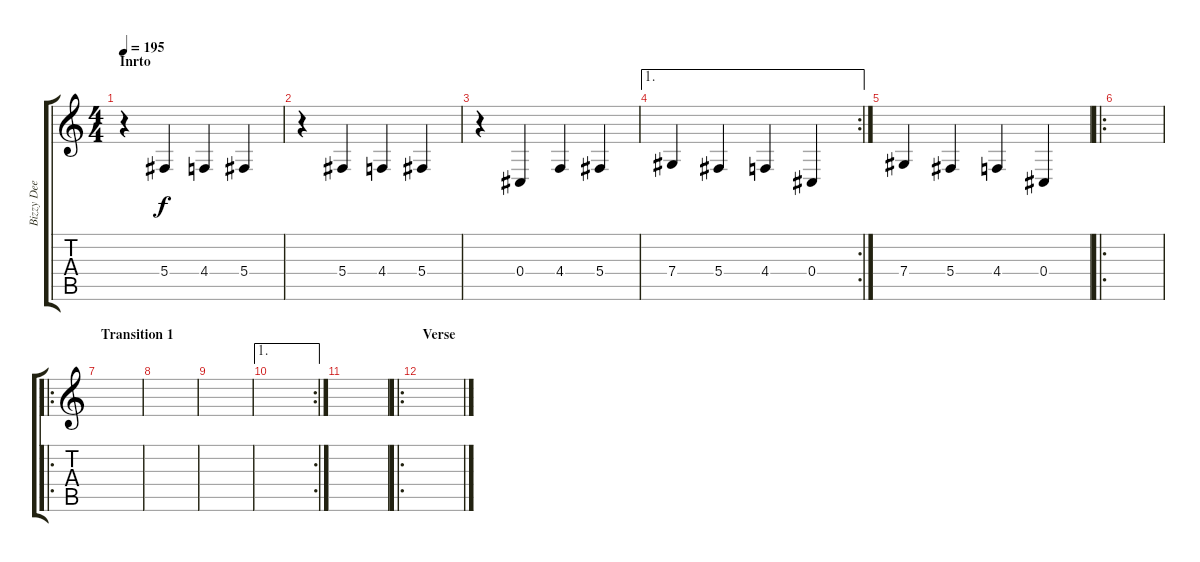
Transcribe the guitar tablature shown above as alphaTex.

\track ("Bizzy Dee chant" "Bizzy Dee ") {instrument altosax}
\staff {score tabs}
\tuning (Eb4 Bb3 Gb3 Db3 Ab2 Eb2) {hide}
\ts (4 4)
\section ("" "Inrto")
\tempo 195
\clef g2
\ks c
r.4{dy f instrument altosax} 5.4.4 4.4.4 5.4.4 |
r.4 5.4.4 4.4.4 5.4.4 |
r.4 0.4.4 4.4.4 5.4.4 |
\ae 1
\rc 2
7.4.4 5.4.4 4.4.4 0.4.4 |
7.4.4 5.4.4 4.4.4 0.4.4 |
\ro
|
\ro
\section ("" "Transition 1")
|
|
|
\ae 1
\rc 2
|
|
\ro
\section ("" "Verse")
